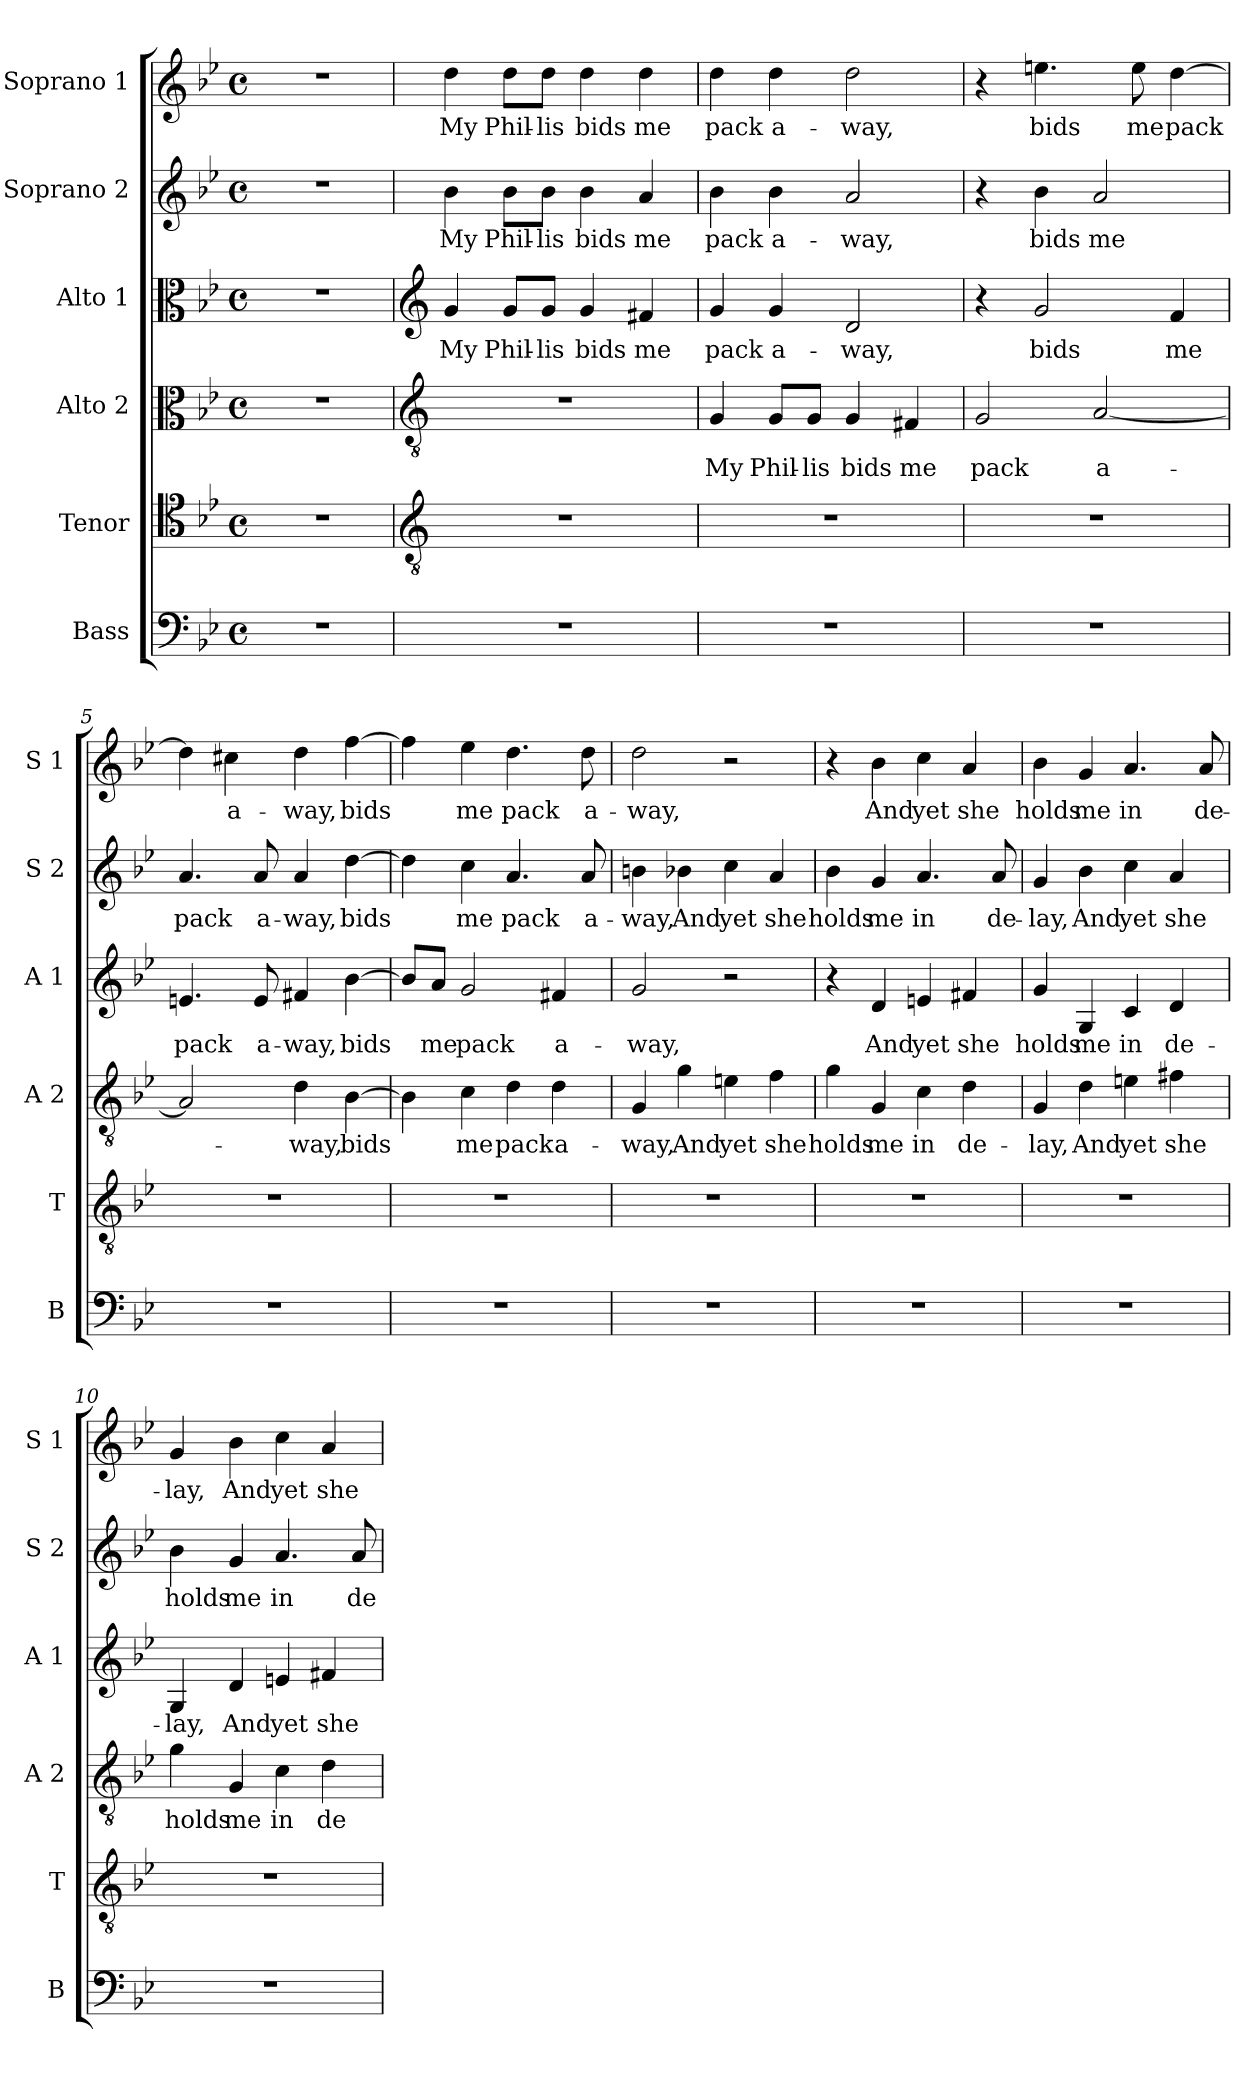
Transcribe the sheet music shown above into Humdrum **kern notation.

**kern	**kern	**kern	**text	**kern	**text	**kern	**text	**kern	**text
*part6	*part5	*part4	*part4	*part3	*part3	*part2	*part2	*part1	*part1
*staff6	*staff5	*staff4	*staff4	*staff3	*staff3	*staff2	*staff2	*staff1	*staff1
*I"Bass	*I"Tenor	*I"Alto 2	*	*I"Alto 1	*	*I"Soprano 2	*	*I"Soprano 1	*
*I'B	*I'T	*I'A 2	*	*I'A 1	*	*I'S 2	*	*I'S 1	*
*clefF4	*clefC4	*clefC3	*	*clefC3	*	*clefG2	*	*clefG2	*
*k[b-e-]	*k[b-e-]	*k[b-e-]	*	*k[b-e-]	*	*k[b-e-]	*	*k[b-e-]	*
*B-:	*B-:	*B-:	*	*B-:	*	*B-:	*	*B-:	*
*M4/4	*M4/4	*M4/4	*	*M4/4	*	*M4/4	*	*M4/4	*
*met(c)	*met(c)	*met(c)	*	*met(c)	*	*met(c)	*	*met(c)	*
=1	=1	=1	=1	=1	=1	=1	=1	=1	=1
1r	1r	1r	.	1r	.	1r	.	1r	.
=2	=2	=2	=2	=2	=2	=2	=2	=2	=2
*	*clefGv2	*clefGv2	*	*clefG2	*	*	*	*	*
!	!	!	!	!	!LO:LY:b	!	!LO:LY:b	!	!LO:LY:b
1r	1r	1r	.	4g/	My	4b-\	My	4dd\	My
!	!	!	!	!	!LO:LY:b	!	!LO:LY:b	!	!LO:LY:b
.	.	.	.	8g/L	Phil-	8b-\L	Phil-	8dd\L	Phil-
!	!	!	!	!	!LO:LY:b	!	!LO:LY:b	!	!LO:LY:b
.	.	.	.	8g/J	-lis	8b-\J	-lis	8dd\J	-lis
!	!	!	!	!	!LO:LY:b	!	!LO:LY:b	!	!LO:LY:b
.	.	.	.	4g/	bids	4b-\	bids	4dd\	bids
!	!	!	!	!	!LO:LY:b	!	!LO:LY:b	!	!LO:LY:b
.	.	.	.	4f#X/	me	4a/	me	4dd\	me
=3	=3	=3	=3	=3	=3	=3	=3	=3	=3
!	!	!	!LO:LY:b	!	!LO:LY:b	!	!LO:LY:b	!	!LO:LY:b
1r	1r	4G/	My	4g/	pack	4b-\	pack	4dd\	pack
!	!	!	!LO:LY:b	!	!LO:LY:b	!	!LO:LY:b	!	!LO:LY:b
.	.	8G/L	Phil-	4g/	a-	4b-\	a-	4dd\	a-
!	!	!	!LO:LY:b	!	!	!	!	!	!
.	.	8G/J	-lis	.	.	.	.	.	.
!	!	!	!LO:LY:b	!	!LO:LY:b	!	!LO:LY:b	!	!LO:LY:b
.	.	4G/	bids	2d/	-way,	2a/	-way,	2dd\	-way,
!	!	!	!LO:LY:b	!	!	!	!	!	!
.	.	4F#X/	me	.	.	.	.	.	.
=4	=4	=4	=4	=4	=4	=4	=4	=4	=4
!	!	!	!LO:LY:b	!	!	!	!	!	!
1r	1r	2G/	pack	4r	.	4r	.	4r	.
!	!	!	!	!	!LO:LY:b	!	!LO:LY:b	!	!LO:LY:b
.	.	.	.	2g/	bids	4b-\	bids	4.een\	bids
!	!	!	!LO:LY:b	!	!	!	!LO:LY:b	!	!
.	.	[2A/	a-	.	.	2a/	me	.	.
!	!	!	!	!	!	!	!	!	!LO:LY:b
.	.	.	.	.	.	.	.	8ee\	me
!	!	!	!	!	!LO:LY:b	!	!	!	!LO:LY:b
.	.	.	.	4f/	me	.	.	[4dd\	pack
=5	=5	=5	=5	=5	=5	=5	=5	=5	=5
!	!	!	!	!	!LO:LY:b	!	!LO:LY:b	!	!
1r	1r	2A/]	.	4.en/	pack	4.a/	pack	4dd\]	.
!	!	!	!	!	!	!	!	!	!LO:LY:b
.	.	.	.	.	.	.	.	4cc#X\	a-
!	!	!	!	!	!LO:LY:b	!	!LO:LY:b	!	!
.	.	.	.	8e/	a-	8a/	a-	.	.
!	!	!	!LO:LY:b	!	!LO:LY:b	!	!LO:LY:b	!	!LO:LY:b
.	.	4d\	-way,	4f#X/	-way,	4a/	-way,	4dd\	-way,
!	!	!	!LO:LY:b	!	!LO:LY:b	!	!LO:LY:b	!	!LO:LY:b
.	.	[4B-\	bids	[4b-\	bids	[4dd\	bids	[4ff\	bids
=6	=6	=6	=6	=6	=6	=6	=6	=6	=6
1r	1r	4B-\]	.	8b-/L]	.	4dd\]	.	4ff\]	.
!	!	!	!	!	!LO:LY:b	!	!	!	!
.	.	.	.	8a/J	me	.	.	.	.
!	!	!	!LO:LY:b	!	!LO:LY:b	!	!LO:LY:b	!	!LO:LY:b
.	.	4c\	me	2g/	pack	4cc\	me	4ee-\	me
!	!	!	!LO:LY:b	!	!	!	!LO:LY:b	!	!LO:LY:b
.	.	4d\	pack	.	.	4.a/	pack	4.dd\	pack
!	!	!	!LO:LY:b	!	!LO:LY:b	!	!	!	!
.	.	4d\	a-	4f#X/	a-	.	.	.	.
!	!	!	!	!	!	!	!LO:LY:b	!	!LO:LY:b
.	.	.	.	.	.	8a/	a-	8dd\	a-
!!LO:LB:g=z
=7	=7	=7	=7	=7	=7	=7	=7	=7	=7
!	!	!	!LO:LY:b	!	!LO:LY:b	!	!LO:LY:b	!	!LO:LY:b
1r	1r	4G/	-way,	2g/	-way,	4bn\	-way,	2dd\	-way,
!	!	!	!LO:LY:b	!	!	!	!LO:LY:b	!	!
.	.	4g\	And	.	.	4b-X\	And	.	.
!	!	!	!LO:LY:b	!	!	!	!LO:LY:b	!	!
.	.	4en\	yet	2r	.	4cc\	yet	2r	.
!	!	!	!LO:LY:b	!	!	!	!LO:LY:b	!	!
.	.	4f\	she	.	.	4a/	she	.	.
=8	=8	=8	=8	=8	=8	=8	=8	=8	=8
!	!	!	!LO:LY:b	!	!	!	!LO:LY:b	!	!
1r	1r	4g\	holds	4r	.	4b-\	holds	4r	.
!	!	!	!LO:LY:b	!	!LO:LY:b	!	!LO:LY:b	!	!LO:LY:b
.	.	4G/	me	4d/	And	4g/	me	4b-\	And
!	!	!	!LO:LY:b	!	!LO:LY:b	!	!LO:LY:b	!	!LO:LY:b
.	.	4c\	in	4en/	yet	4.a/	in	4cc\	yet
!	!	!	!LO:LY:b	!	!LO:LY:b	!	!	!	!LO:LY:b
.	.	4d\	de-	4f#X/	she	.	.	4a/	she
!	!	!	!	!	!	!	!LO:LY:b	!	!
.	.	.	.	.	.	8a/	de-	.	.
=9	=9	=9	=9	=9	=9	=9	=9	=9	=9
!	!	!	!LO:LY:b	!	!LO:LY:b	!	!LO:LY:b	!	!LO:LY:b
1r	1r	4G/	-lay,	4g/	holds	4g/	-lay,	4b-\	holds
!	!	!	!LO:LY:b	!	!LO:LY:b	!	!LO:LY:b	!	!LO:LY:b
.	.	4d\	And	4G/	me	4b-\	And	4g/	me
!	!	!	!LO:LY:b	!	!LO:LY:b	!	!LO:LY:b	!	!LO:LY:b
.	.	4en\	yet	4c/	in	4cc\	yet	4.a/	in
!	!	!	!LO:LY:b	!	!LO:LY:b	!	!LO:LY:b	!	!
.	.	4f#X\	she	4d/	de-	4a/	she	.	.
!	!	!	!	!	!	!	!	!	!LO:LY:b
.	.	.	.	.	.	.	.	8a/	de-
=10	=10	=10	=10	=10	=10	=10	=10	=10	=10
!	!	!	!LO:LY:b	!	!LO:LY:b	!	!LO:LY:b	!	!LO:LY:b
1r	1r	4g\	holds	4G/	-lay,	4b-\	holds	4g/	-lay,
!	!	!	!LO:LY:b	!	!LO:LY:b	!	!LO:LY:b	!	!LO:LY:b
.	.	4G/	me	4d/	And	4g/	me	4b-\	And
!	!	!	!LO:LY:b	!	!LO:LY:b	!	!LO:LY:b	!	!LO:LY:b
.	.	4c\	in	4en/	yet	4.a/	in	4cc\	yet
!	!	!	!LO:LY:b	!	!LO:LY:b	!	!	!	!LO:LY:b
.	.	4d\	de-	4f#X/	she	.	.	4a/	she
!	!	!	!	!	!	!	!LO:LY:b	!	!
.	.	.	.	.	.	8a/	de-	.	.
=	=	=	=	=	=	=	=	=	=
*-	*-	*-	*-	*-	*-	*-	*-	*-	*-
